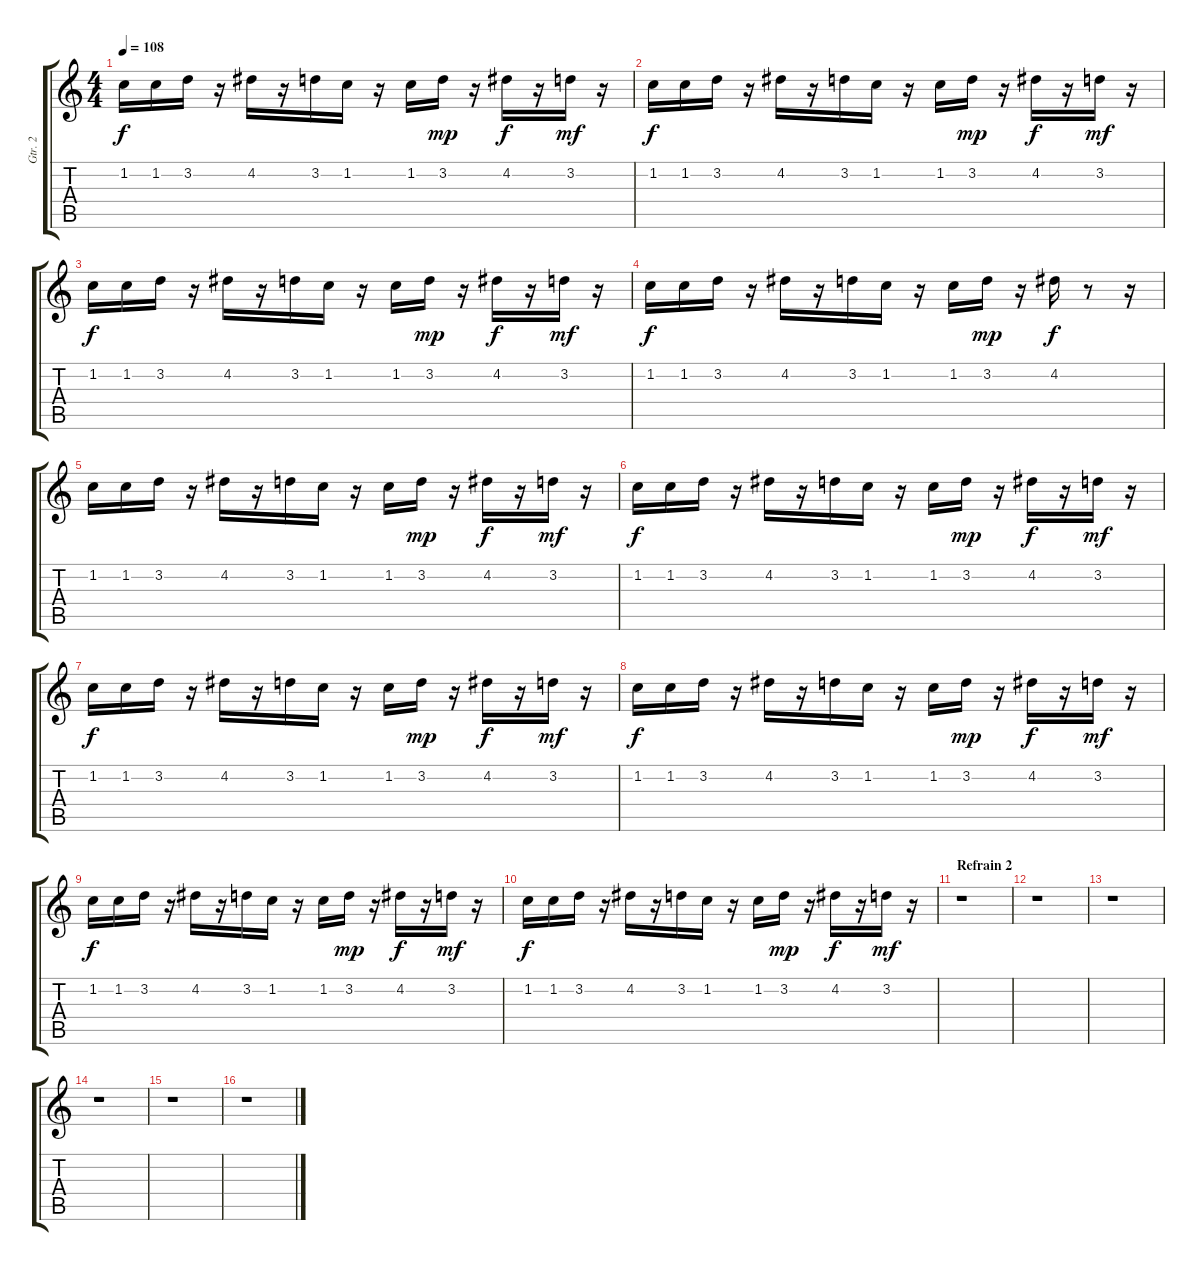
\track ("Gtr. 2" "Gtr. 2") {instrument electricguitarmuted}
\staff {score tabs}
\tuning (E4 B3 G3 D3 A2 E2) {hide}
\ts (4 4)
\tempo 108
\clef g2
\ks c
1.2.16{dy f} 1.2.16 3.2.16 r.16 4.2.16 r.16 3.2.16 1.2.16 r.16 1.2.16 3.2.16{dy mp} r.16 4.2.16{dy f} r.16 3.2.16{dy mf} r.16 |
1.2.16{dy f} 1.2.16 3.2.16 r.16 4.2.16 r.16 3.2.16 1.2.16 r.16 1.2.16 3.2.16{dy mp} r.16 4.2.16{dy f} r.16 3.2.16{dy mf} r.16 |
1.2.16{dy f} 1.2.16 3.2.16 r.16 4.2.16 r.16 3.2.16 1.2.16 r.16 1.2.16 3.2.16{dy mp} r.16 4.2.16{dy f} r.16 3.2.16{dy mf} r.16 |
1.2.16{dy f} 1.2.16 3.2.16 r.16 4.2.16 r.16 3.2.16 1.2.16 r.16 1.2.16 3.2.16{dy mp} r.16 4.2.16{dy f} r.8 r.16 |
1.2.16 1.2.16 3.2.16 r.16 4.2.16 r.16 3.2.16 1.2.16 r.16 1.2.16 3.2.16{dy mp} r.16 4.2.16{dy f} r.16 3.2.16{dy mf} r.16 |
1.2.16{dy f} 1.2.16 3.2.16 r.16 4.2.16 r.16 3.2.16 1.2.16 r.16 1.2.16 3.2.16{dy mp} r.16 4.2.16{dy f} r.16 3.2.16{dy mf} r.16 |
1.2.16{dy f} 1.2.16 3.2.16 r.16 4.2.16 r.16 3.2.16 1.2.16 r.16 1.2.16 3.2.16{dy mp} r.16 4.2.16{dy f} r.16 3.2.16{dy mf} r.16 |
1.2.16{dy f} 1.2.16 3.2.16 r.16 4.2.16 r.16 3.2.16 1.2.16 r.16 1.2.16 3.2.16{dy mp} r.16 4.2.16{dy f} r.16 3.2.16{dy mf} r.16 |
1.2.16{dy f} 1.2.16 3.2.16 r.16 4.2.16 r.16 3.2.16 1.2.16 r.16 1.2.16 3.2.16{dy mp} r.16 4.2.16{dy f} r.16 3.2.16{dy mf} r.16 |
1.2.16{dy f} 1.2.16 3.2.16 r.16 4.2.16 r.16 3.2.16 1.2.16 r.16 1.2.16 3.2.16{dy mp} r.16 4.2.16{dy f} r.16 3.2.16{dy mf} r.16 |
\section ("" "Refrain 2")
r.1 |
r.1 |
r.1 |
r.1 |
r.1 |
r.1
